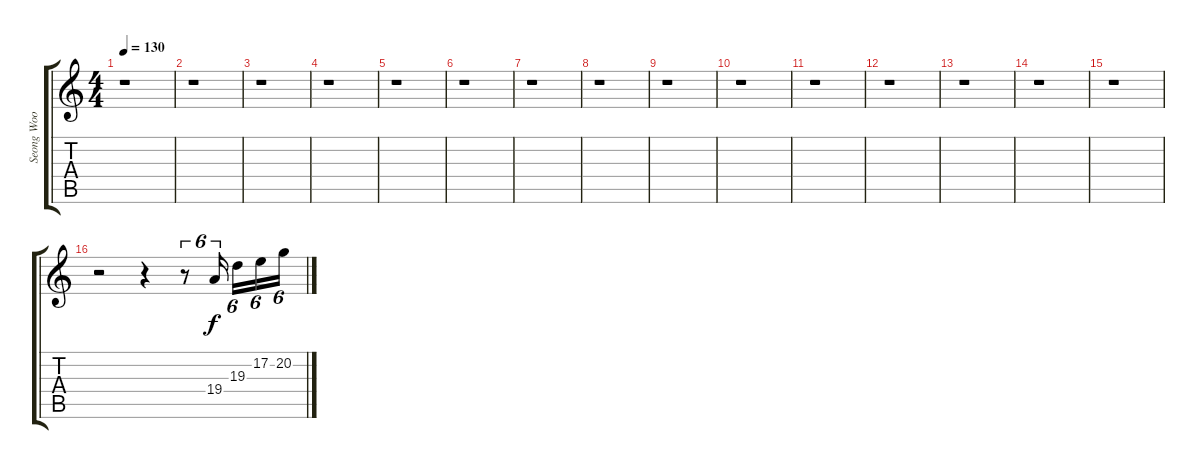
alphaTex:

\track ("Seong Woo" "Seong Woo") {instrument flute}
\staff {score tabs}
\tuning (E4 B3 G3 D3 A2 E2) {hide}
\ts (4 4)
\tempo 130
\clef g2
\ks c
r.1{dy f} |
r.1 |
r.1 |
r.1 |
r.1 |
r.1 |
r.1 |
r.1 |
r.1 |
r.1 |
r.1 |
r.1 |
r.1 |
r.1 |
r.1 |
r.2 r.4 r.8{tu (6 4)} 19.4.16{tu (6 4)} 19.3.16{tu (6 4)} 17.2.16{tu (6 4)} 20.2.16{tu (6 4)}
